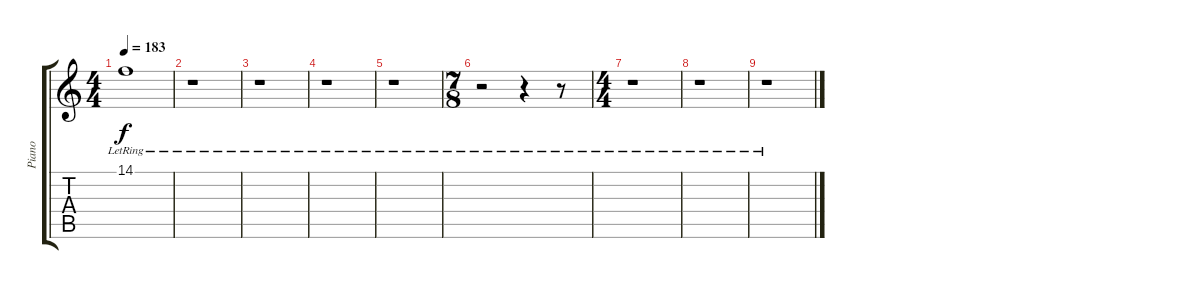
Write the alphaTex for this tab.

\track ("Piano" "Piano") {instrument electricgrandpiano}
\staff {score tabs}
\tuning (Eb4 Bb3 Gb3 Db3 Ab2 Eb2) {hide}
\ts (4 4)
\tempo 183
\clef g2
\ks c
14.1{lr}.1{dy f} |
r.1 |
r.1 |
r.1 |
r.1 |
\ts (7 8)
r.2 r.4 r.8 |
\ts (4 4)
r.1 |
r.1 |
r.1
